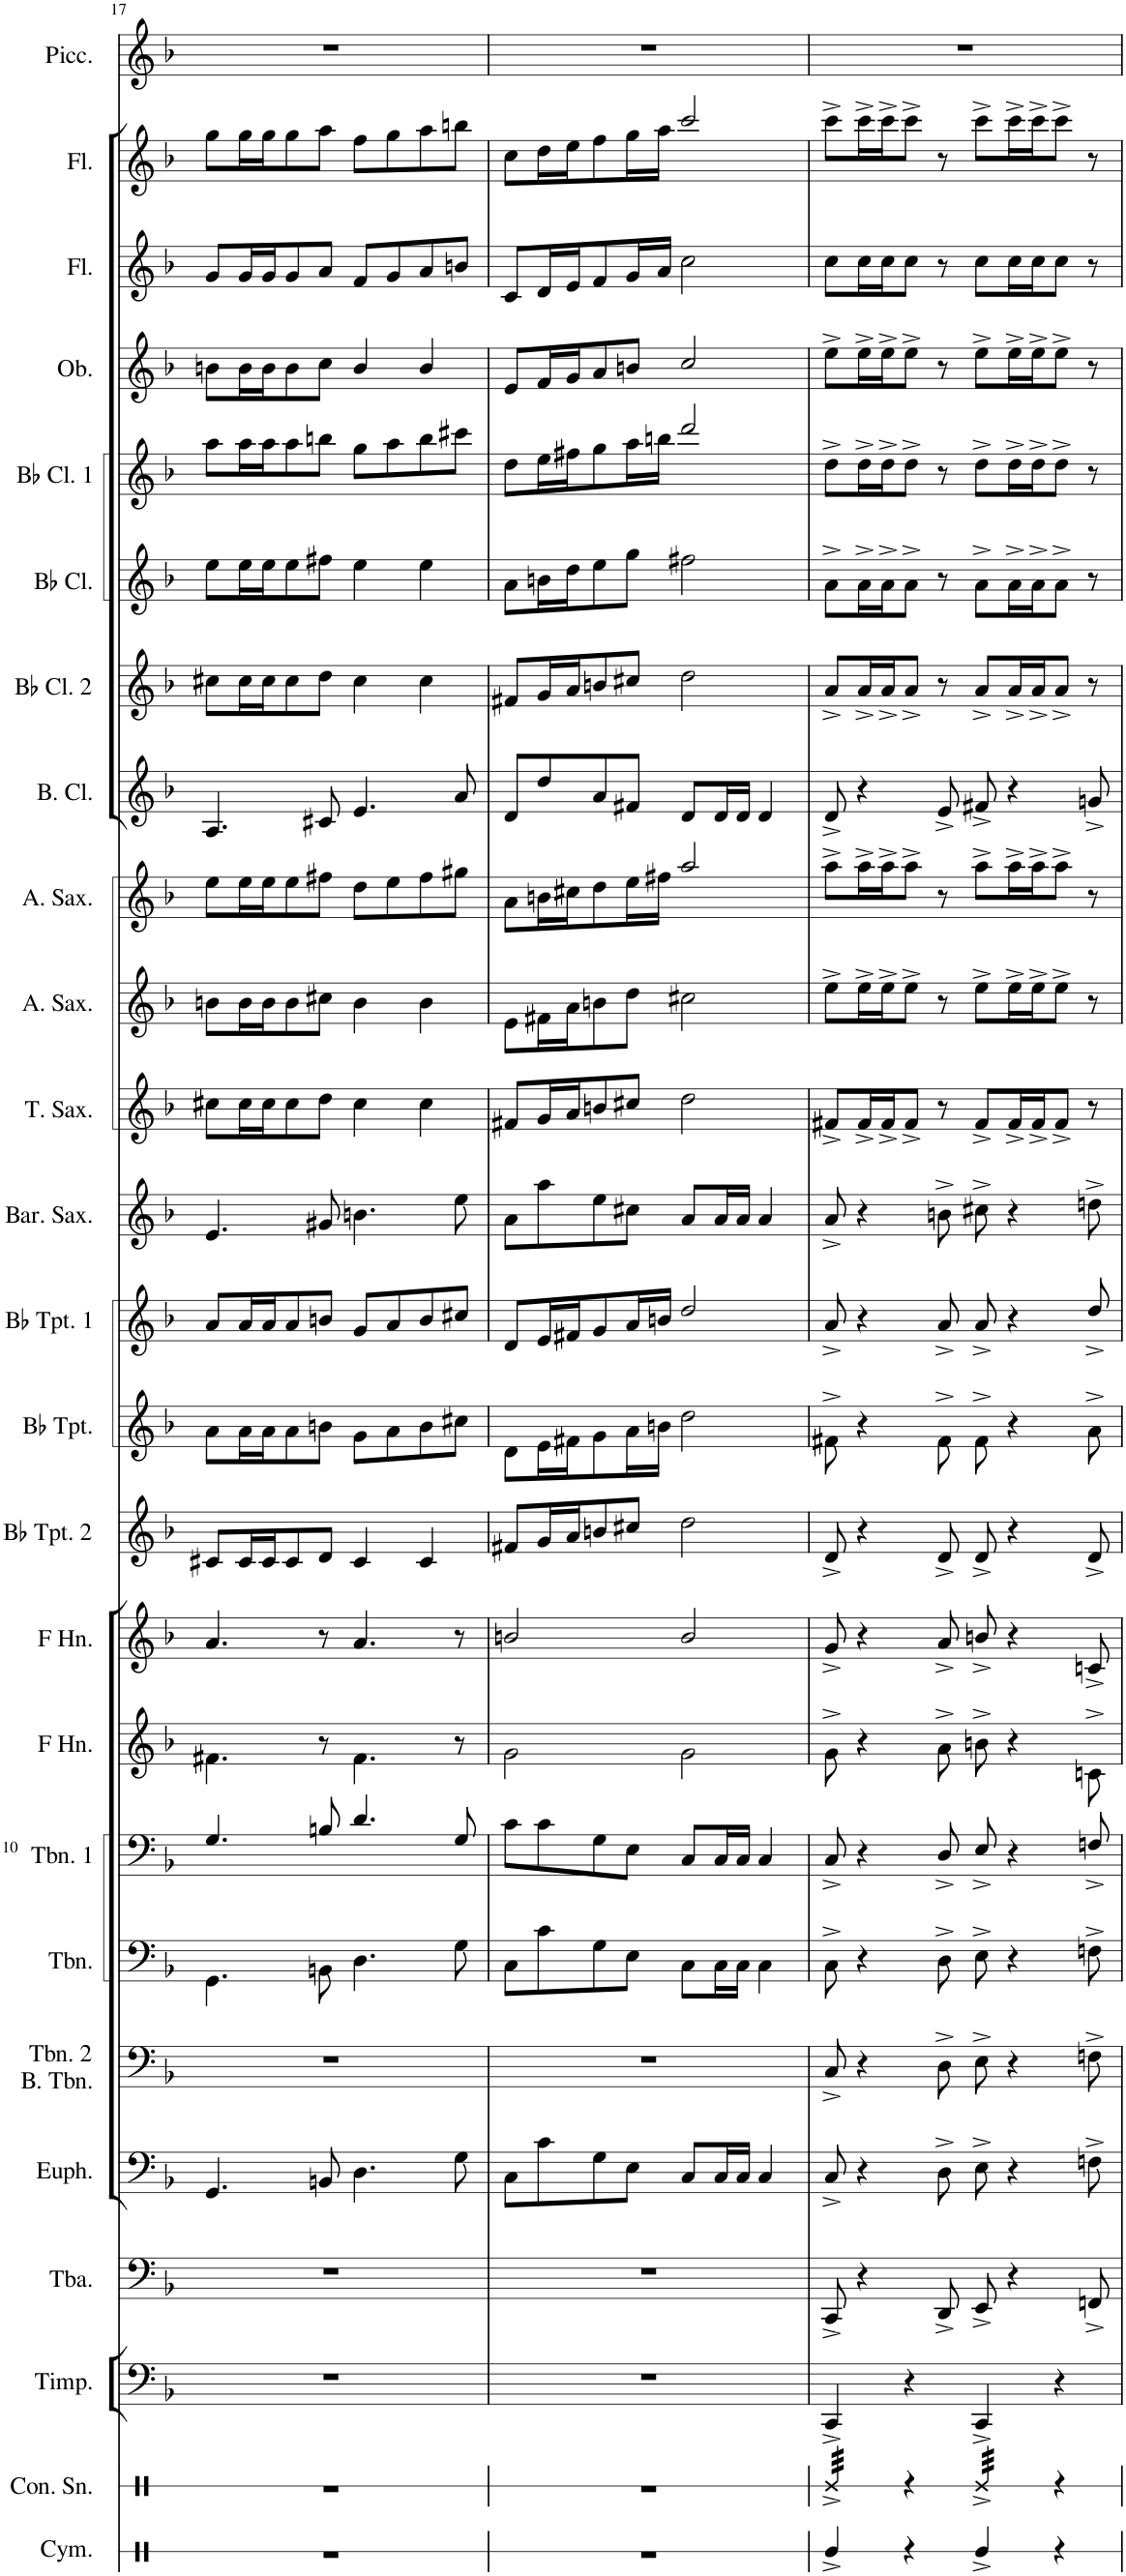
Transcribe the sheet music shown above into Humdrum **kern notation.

**kern	**kern	**kern	**kern	**kern	**kern	**kern	**kern	**kern	**kern	**kern	**kern	**kern	**kern	**kern	**kern	**kern	**kern	**kern	**kern	**kern	**kern	**kern	**kern	**kern
*part25	*part24	*part23	*part22	*part21	*part20	*part19	*part18	*part17	*part16	*part15	*part14	*part13	*part12	*part11	*part10	*part9	*part8	*part7	*part6	*part5	*part4	*part3	*part2	*part1
*staff25	*staff24	*staff23	*staff22	*staff21	*staff20	*staff19	*staff18	*staff17	*staff16	*staff15	*staff14	*staff13	*staff12	*staff11	*staff10	*staff9	*staff8	*staff7	*staff6	*staff5	*staff4	*staff3	*staff2	*staff1
*I"Cymbal	*I"Concert Snare Drum	*I"Timpani	*I"Tuba	*I"Euphonium	*I"Trombone 3	*I"Trombone	*I"Trombone 1 &amp; 2	*I"Horn in F	*I"Horn in F 1 &amp; 2	*I"Bb Trumpet 3	*I"Bb Trumpet	*I"Bb Trumpet 1 &amp; 2	*I"Baritone Saxophone	*I"Tenor Saxophone	*I"Alto Saxophone	*I"Alto Saxophone 1 &amp; 2	*I"Bass Clarinet	*I"Bb Clarinet 3	*I"Bb Clarinet	*I"Bb Clarinet 1 &amp; 2	*I"Oboe 1 &amp; 2	*I"Flute	*I"Flutes 1 &amp; 2	*I"Piccolo
*I'Cym.	*I'Con. Sn.	*I'Timp.	*I'Tba.	*I'Euph.	*	*I'Tbn.	*I'Tbn. 1	*	*	*I'Bb Tpt. 2	*I'Bb Tpt.	*I'Bb Tpt. 1	*I'Bar. Sax.	*I'T. Sax.	*I'A. Sax.	*I'A. Sax.	*I'B. Cl.	*I'Bb Cl. 2	*I'Bb Cl.	*I'Bb Cl. 1	*I'Ob.	*I'Fl.	*I'Fl.	*I'Picc.
!!LO:PB:g=z
*clefX	*clefX	*clefF4	*clefF4	*clefF4	*clefF4	*clefF4	*clefF4	*clefG2	*clefG2	*clefG2	*clefG2	*clefG2	*clefG2	*clefG2	*clefG2	*clefG2	*clefG2	*clefG2	*clefG2	*clefG2	*clefG2	*clefG2	*clefG2	*clefG2
*	*	*	*	*	*	*	*	*Trd4c7	*Trd4c7	*Trd1c2	*Trd1c2	*Trd1c2	*Trd12c21	*Trd8c14	*Trd5c9	*Trd5c9	*Trd8c14	*Trd1c2	*Trd1c2	*Trd1c2	*	*	*	*Trd-7c-12
*k[]	*k[]	*k[b-]	*k[b-]	*k[b-]	*k[b-]	*k[b-]	*k[b-]	*k[b-]	*k[b-]	*k[b-]	*k[b-]	*k[b-]	*k[b-]	*k[b-]	*k[b-]	*k[b-]	*k[b-]	*k[b-]	*k[b-]	*k[b-]	*k[b-]	*k[b-]	*k[b-]	*k[b-]
*M2/2	*M2/2	*M2/2	*M2/2	*M2/2	*M2/2	*M2/2	*M2/2	*M2/2	*M2/2	*M2/2	*M2/2	*M2/2	*M2/2	*M2/2	*M2/2	*M2/2	*M2/2	*M2/2	*M2/2	*M2/2	*M2/2	*M2/2	*M2/2	*M2/2
*met(c|)	*met(c|)	*met(c|)	*met(c|)	*met(c|)	*met(c|)	*met(c|)	*met(c|)	*met(c|)	*met(c|)	*met(c|)	*met(c|)	*met(c|)	*met(c|)	*met(c|)	*met(c|)	*met(c|)	*met(c|)	*met(c|)	*met(c|)	*met(c|)	*met(c|)	*met(c|)	*met(c|)	*met(c|)
=17	=17	=17	=17	=17	=17	=17	=17	=17	=17	=17	=17	=17	=17	=17	=17	=17	=17	=17	=17	=17	=17	=17	=17	=17
1r	1r	1r	1r	4.GG/	1r	4.GG\	4.G/	4.f#X\	4.a/	8c#X/L	8a\L	8a/L	4.e/	8cc#X\L	8bn\L	8ee\L	4.A/	8cc#X\L	8ee\L	8aa\L	8bn\L	8g/L	8gg\L	1r
.	.	.	.	.	.	.	.	.	.	16c#/L	16a\L	16a/L	.	16cc#\L	16b\L	16ee\L	.	16cc#\L	16ee\L	16aa\L	16b\L	16g/L	16gg\L	.
.	.	.	.	.	.	.	.	.	.	16c#/J	16a\J	16a/J	.	16cc#\J	16b\J	16ee\J	.	16cc#\J	16ee\J	16aa\J	16b\J	16g/J	16gg\J	.
.	.	.	.	.	.	.	.	.	.	8c#/	8a\	8a/	.	8cc#\	8b\	8ee\	.	8cc#\	8ee\	8aa\	8b\	8g/	8gg\	.
.	.	.	.	8BBn/	.	8BBn\	8Bn/	8r	8r	8d/J	8bn\J	8bn/J	8g#X/	8dd\J	8cc#X\J	8ff#X\J	8c#X/	8dd\J	8ff#X\J	8bbn\J	8cc\J	8a/J	8aa\J	.
.	.	.	.	4.D\	.	4.D\	4.d/	4.f#\	4.a/	4c#/	8g\L	8g/L	4.bn\	4cc#\	4b\	8dd\L	4.e/	4cc#\	4ee\	8gg\L	4b/	8f/L	8ff\L	.
.	.	.	.	.	.	.	.	.	.	.	8a\	8a/	.	.	.	8ee\	.	.	.	8aa\	.	8g/	8gg\	.
.	.	.	.	.	.	.	.	.	.	4c#/	8b\	8b/	.	4cc#\	4b\	8ff#\	.	4cc#\	4ee\	8bb\	4b/	8a/	8aa\	.
.	.	.	.	8G\	.	8G\	8G/	8r	8r	.	8cc#X\J	8cc#X/J	8ee\	.	.	8gg#X\J	8a/	.	.	8ccc#X\J	.	8bn/J	8bbn\J	.
=18	=18	=18	=18	=18	=18	=18	=18	=18	=18	=18	=18	=18	=18	=18	=18	=18	=18	=18	=18	=18	=18	=18	=18	=18
1r	1r	1r	1r	8C\L	1r	8C\L	8c\L	2g\	2bn/	8f#X/L	8d\L	8d/L	8a\L	8f#X/L	8e\L	8a\L	8d/L	8f#X/L	8a\L	8dd\L	8e/L	8c/L	8cc\L	1r
.	.	.	.	8c\	.	8c\	8c\	.	.	16g/L	16e\L	16e/L	8aa\	16g/L	16f#X\L	16bn\L	8dd/	16g/L	16bn\L	16ee\L	16f/L	16d/L	16dd\L	.
.	.	.	.	.	.	.	.	.	.	16a/J	16f#X\J	16f#X/J	.	16a/J	16a\J	16cc#X\J	.	16a/J	16dd\J	16ff#X\J	16g/J	16e/J	16ee\J	.
.	.	.	.	8G\	.	8G\	8G\	.	.	8bn/	8g\	8g/	8ee\	8bn/	8bn\	8dd\	8a/	8bn/	8ee\	8gg\	8a/	8f/	8ff\	.
.	.	.	.	8E\J	.	8E\J	8E\J	.	.	8cc#X/J	16a\L	16a/L	8cc#X\J	8cc#X/J	8dd\J	16ee\L	8f#X/J	8cc#X/J	8gg\J	16aa\L	8bn/J	16g/L	16gg\L	.
.	.	.	.	.	.	.	.	.	.	.	16bn\JJ	16bn/JJ	.	.	.	16ff#X\JJ	.	.	.	16bbn\JJ	.	16a/JJ	16aa\JJ	.
.	.	.	.	8C/L	.	8C\L	8C/L	2g\	2b/	2dd\	2dd\	2dd/	8a/L	2dd\	2cc#X\	2aa/	8d/L	2dd\	2ff#X\	2ddd/	2cc/	2cc\	2ccc/	.
.	.	.	.	16C/L	.	16C\L	16C/L	.	.	.	.	.	16a/L	.	.	.	16d/L	.	.	.	.	.	.	.
.	.	.	.	16C/JJ	.	16C\JJ	16C/JJ	.	.	.	.	.	16a/JJ	.	.	.	16d/JJ	.	.	.	.	.	.	.
.	.	.	.	4C/	.	4C\	4C/	.	.	.	.	.	4a/	.	.	.	4d/	.	.	.	.	.	.	.
=19	=19	=19	=19	=19	=19	=19	=19	=19	=19	=19	=19	=19	=19	=19	=19	=19	=19	=19	=19	=19	=19	=19	=19	=19
*	*tremolo	*	*	*	*	*	*	*	*	*	*	*	*	*	*	*	*	*	*	*	*	*	*	*
4Re^/	32Re^/LLL	4CC^/	8CC^/	8C^/	8C^/	8C^\	8C^/	8g^\	8g^/	8d^/	8f#X^\	8a^/	8a^/	8f#X^/L	8ee^\L	8aa^\L	8d^/	8a^/L	8a^\L	8dd^\L	8ee^\L	8cc\L	8ccc^\L	1r
.	32Re^/	.	.	.	.	.	.	.	.	.	.	.	.	.	.	.	.	.	.	.	.	.	.	.
.	32Re^/	.	.	.	.	.	.	.	.	.	.	.	.	.	.	.	.	.	.	.	.	.	.	.
.	32Re^/	.	.	.	.	.	.	.	.	.	.	.	.	.	.	.	.	.	.	.	.	.	.	.
.	32Re^/	.	4r	4r	4r	4r	4r	4r	4r	4r	4r	4r	4r	16f#^/L	16ee^\L	16aa^\L	4r	16a^/L	16a^\L	16dd^\L	16ee^\L	16cc\L	16ccc^\L	.
.	32Re^/	.	.	.	.	.	.	.	.	.	.	.	.	.	.	.	.	.	.	.	.	.	.	.
.	32Re^/	.	.	.	.	.	.	.	.	.	.	.	.	16f#^/J	16ee^\J	16aa^\J	.	16a^/J	16a^\J	16dd^\J	16ee^\J	16cc\J	16ccc^\J	.
.	32Re^/JJJ	.	.	.	.	.	.	.	.	.	.	.	.	.	.	.	.	.	.	.	.	.	.	.
4r	4r	4r	.	.	.	.	.	.	.	.	.	.	.	8f#^/J	8ee^\J	8aa^\J	.	8a^/J	8a^\J	8dd^\J	8ee^\J	8cc\J	8ccc^\J	.
.	.	.	8DD^/	8D^\	8D^\	8D^\	8D^/	8a^\	8a^/	8d^/	8f#^\	8a^/	8bn^\	8r	8r	8r	8e^/	8r	8r	8r	8r	8r	8r	.
4Re^/	32Re^/LLL	4CC^/	8EE^/	8E^\	8E^\	8E^\	8E^/	8bn^\	8bn^/	8d^/	8f#^\	8a^/	8cc#X^\	8f#^/L	8ee^\L	8aa^\L	8f#X^/	8a^/L	8a^\L	8dd^\L	8ee^\L	8cc\L	8ccc^\L	.
.	32Re^/	.	.	.	.	.	.	.	.	.	.	.	.	.	.	.	.	.	.	.	.	.	.	.
.	32Re^/	.	.	.	.	.	.	.	.	.	.	.	.	.	.	.	.	.	.	.	.	.	.	.
.	32Re^/	.	.	.	.	.	.	.	.	.	.	.	.	.	.	.	.	.	.	.	.	.	.	.
.	32Re^/	.	4r	4r	4r	4r	4r	4r	4r	4r	4r	4r	4r	16f#^/L	16ee^\L	16aa^\L	4r	16a^/L	16a^\L	16dd^\L	16ee^\L	16cc\L	16ccc^\L	.
.	32Re^/	.	.	.	.	.	.	.	.	.	.	.	.	.	.	.	.	.	.	.	.	.	.	.
.	32Re^/	.	.	.	.	.	.	.	.	.	.	.	.	16f#^/J	16ee^\J	16aa^\J	.	16a^/J	16a^\J	16dd^\J	16ee^\J	16cc\J	16ccc^\J	.
.	32Re^/JJJ	.	.	.	.	.	.	.	.	.	.	.	.	.	.	.	.	.	.	.	.	.	.	.
*	*Xtremolo	*	*	*	*	*	*	*	*	*	*	*	*	*	*	*	*	*	*	*	*	*	*	*
4r	4r	4r	.	.	.	.	.	.	.	.	.	.	.	8f#^/J	8ee^\J	8aa^\J	.	8a^/J	8a^\J	8dd^\J	8ee^\J	8cc\J	8ccc^\J	.
.	.	.	8FFn^/	8Fn^\	8Fn^\	8Fn^\	8Fn^/	8cn^\	8cn^/	8d^/	8a^\	8dd^/	8ddn^\	8r	8r	8r	8gn^/	8r	8r	8r	8r	8r	8r	.
=	=	=	=	=	=	=	=	=	=	=	=	=	=	=	=	=	=	=	=	=	=	=	=	=
*-	*-	*-	*-	*-	*-	*-	*-	*-	*-	*-	*-	*-	*-	*-	*-	*-	*-	*-	*-	*-	*-	*-	*-	*-
